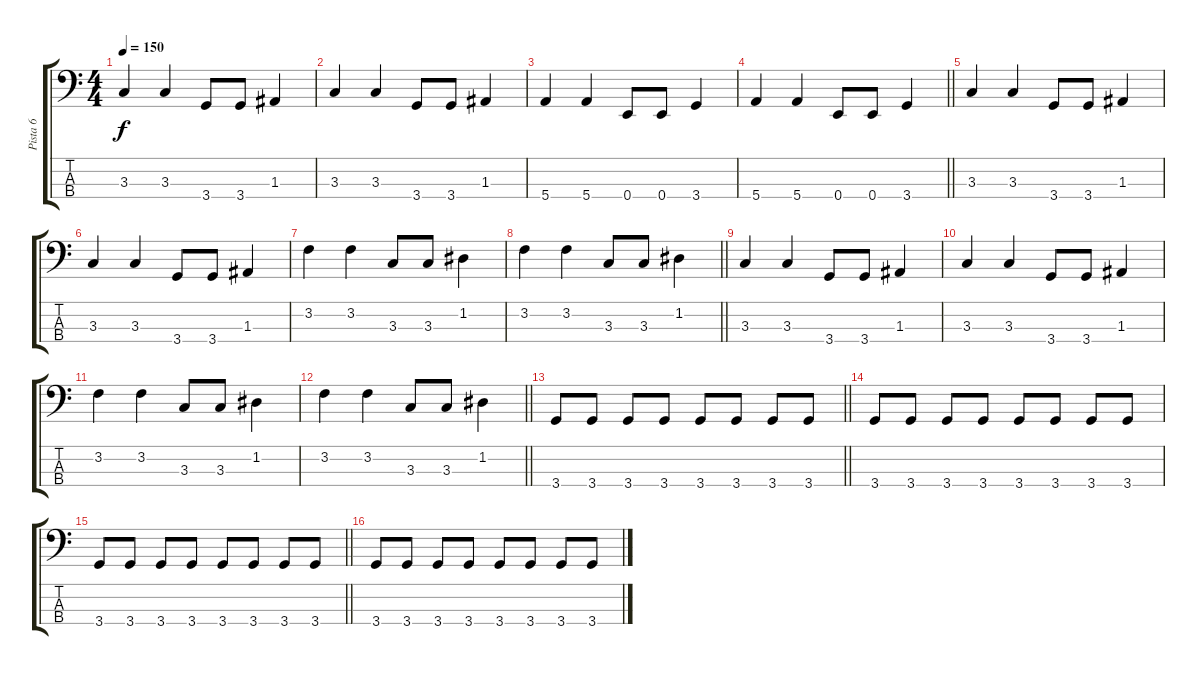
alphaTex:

\track ("Pista 6" "Pista 6") {instrument electricbassfinger}
\staff {score tabs}
\tuning (G2 D2 A1 E1) {hide}
\ts (4 4)
\tempo 150
\clef f4
\ks c
3.3.4{dy f} 3.3.4 3.4.8 3.4.8 1.3.4 |
3.3.4 3.3.4 3.4.8 3.4.8 1.3.4 |
5.4.4 5.4.4 0.4.8 0.4.8 3.4.4 |
\barLineRight lightlight
5.4.4 5.4.4 0.4.8 0.4.8 3.4.4 |
3.3.4 3.3.4 3.4.8 3.4.8 1.3.4 |
3.3.4 3.3.4 3.4.8 3.4.8 1.3.4 |
3.2.4 3.2.4 3.3.8 3.3.8 1.2.4 |
\barLineRight lightlight
3.2.4 3.2.4 3.3.8 3.3.8 1.2.4 |
3.3.4 3.3.4 3.4.8 3.4.8 1.3.4 |
3.3.4 3.3.4 3.4.8 3.4.8 1.3.4 |
3.2.4 3.2.4 3.3.8 3.3.8 1.2.4 |
\barLineRight lightlight
3.2.4 3.2.4 3.3.8 3.3.8 1.2.4 |
\barLineRight lightlight
3.4.8 3.4.8 3.4.8 3.4.8 3.4.8 3.4.8 3.4.8 3.4.8 |
3.4.8 3.4.8 3.4.8 3.4.8 3.4.8 3.4.8 3.4.8 3.4.8 |
\barLineRight lightlight
3.4.8 3.4.8 3.4.8 3.4.8 3.4.8 3.4.8 3.4.8 3.4.8 |
3.4.8 3.4.8 3.4.8 3.4.8 3.4.8 3.4.8 3.4.8 3.4.8
